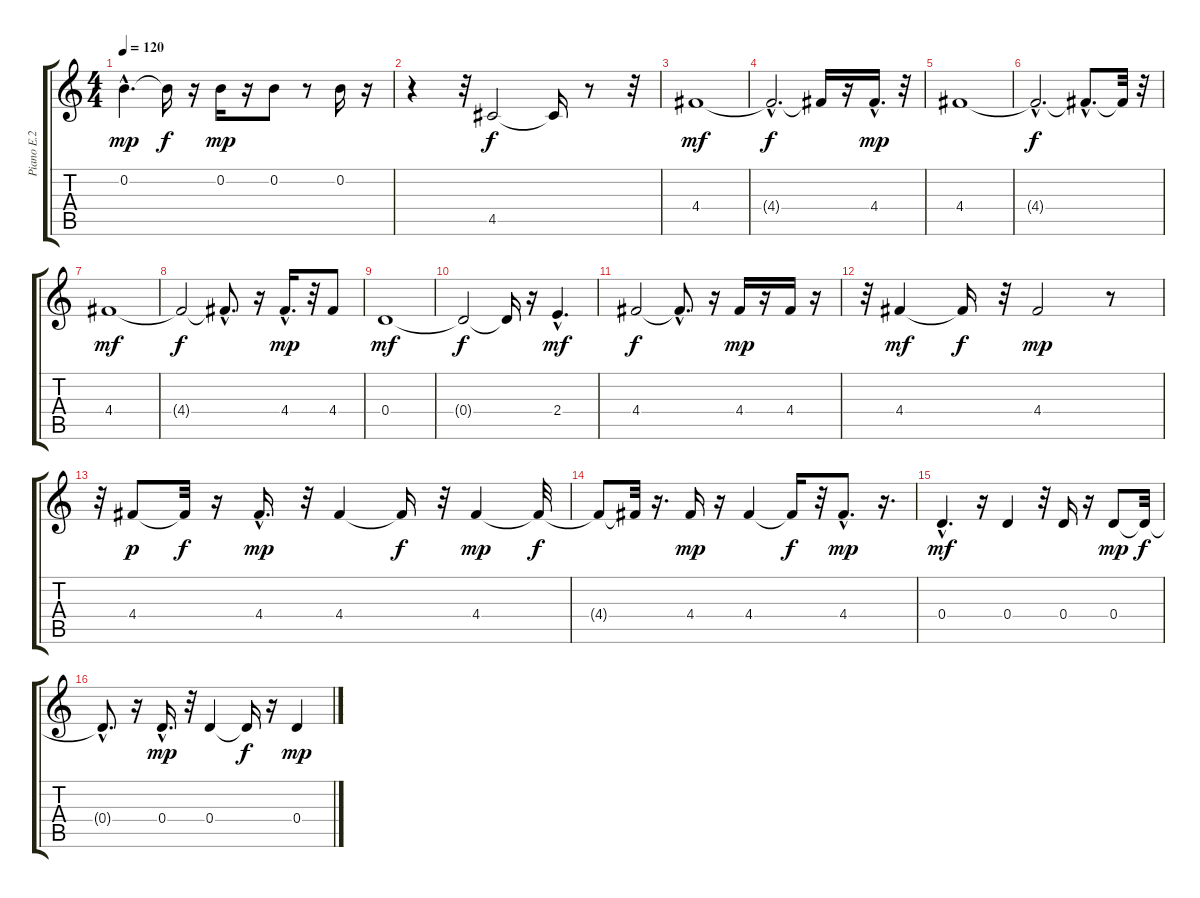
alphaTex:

\track ("Piano E.2 izq" "Piano E.2 ") {instrument acousticguitarnylon}
\staff {score tabs}
\tuning (E4 B3 G3 D3 A2 E2) {hide}
\ts (4 4)
\tempo 120
\clef g2
\ks c
0.2{hac}.4{d dy mp} 0.2{t}.16{dy f} r.16 0.2.16{dy mp} r.16 0.2.8 r.8 0.2.16 r.16 |
r.4 r.32 4.5.2{dy f} 4.5{t}.16 r.8 r.32 |
4.4.1{dy mf} |
4.4{hac t}.2{d dy f} 4.4{t}.16 r.16 4.4{hac}.16{d dy mp} r.32 |
4.4.1 |
4.4{hac t}.2{d dy f} 4.4{hac t}.8{d} 4.4{t}.32 r.32 |
4.4.1{dy mf} |
4.4{t}.2{dy f} 4.4{hac t}.8{d} r.16 4.4{hac}.16{d dy mp} r.32 4.4.8 |
0.4.1{dy mf} |
0.4{t}.2{dy f} 0.4{t}.16 r.16 2.4{hac}.4{d dy mf} |
4.4.2{dy f} 4.4{hac t}.8{d} r.16 4.4.16{dy mp} r.16 4.4.16 r.16 |
r.32 4.4.4{dy mf} 4.4{t}.16{dy f} r.32 4.4.2{dy mp} r.8 |
r.32 4.4.8{dy p} 4.4{t}.32{dy f} r.16 4.4{hac}.16{d dy mp} r.32 4.4.4 4.4{t}.16{dy f} r.32 4.4.4{dy mp} 4.4{t}.32{dy f} |
4.4{t}.8 4.4{t}.32 r.16{d} 4.4.16{dy mp} r.16 4.4.4 4.4{t}.16{dy f} r.32 4.4{hac}.8{d dy mp} r.16{d} |
0.4{hac}.4{d dy mf} r.16 0.4.4 r.32 0.4.16 r.16 0.4.8{dy mp} 0.4{t}.32{dy f} |
0.4{hac t}.8{d} r.16 0.4{hac}.16{d dy mp} r.32 0.4.4 0.4{t}.16{dy f} r.16 0.4.4{dy mp}
